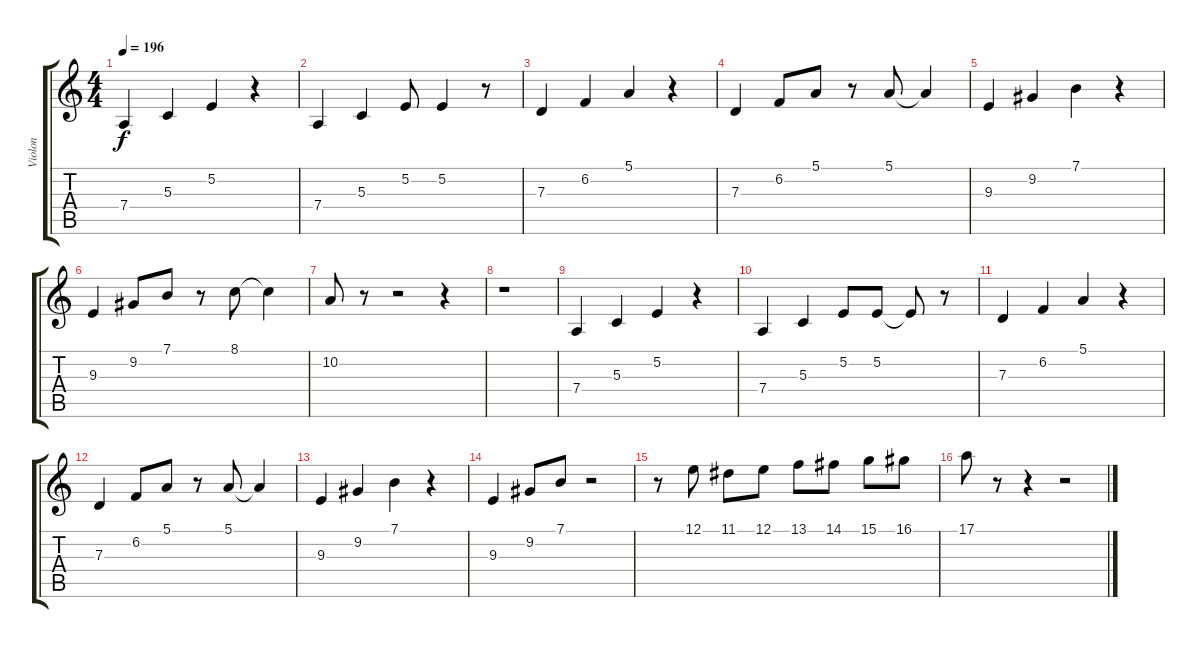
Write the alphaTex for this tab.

\track ("Violon" "Violon") {instrument violin}
\staff {score tabs}
\tuning (E4 B3 G3 D3 A2 E2) {hide}
\ts (4 4)
\tempo 196
\clef g2
\ks c
7.4.4{dy f} 5.3.4 5.2.4 r.4 |
7.4.4 5.3.4 5.2.8 5.2.4 r.8 |
7.3.4 6.2.4 5.1.4 r.4 |
7.3.4 6.2.8 5.1.8 r.8 5.1.8 5.1{t}.4 |
9.3.4 9.2.4 7.1.4 r.4 |
9.3.4 9.2.8 7.1.8 r.8 8.1.8 8.1{t}.4 |
10.2.8 r.8 r.2 r.4 |
r.1 |
7.4.4 5.3.4 5.2.4 r.4 |
7.4.4 5.3.4 5.2.8 5.2.8 5.2{t}.8 r.8 |
7.3.4 6.2.4 5.1.4 r.4 |
7.3.4 6.2.8 5.1.8 r.8 5.1.8 5.1{t}.4 |
9.3.4 9.2.4 7.1.4 r.4 |
9.3.4 9.2.8 7.1.8 r.2 |
r.8 12.1.8 11.1.8 12.1.8 13.1.8 14.1.8 15.1.8 16.1.8 |
17.1.8 r.8 r.4 r.2
